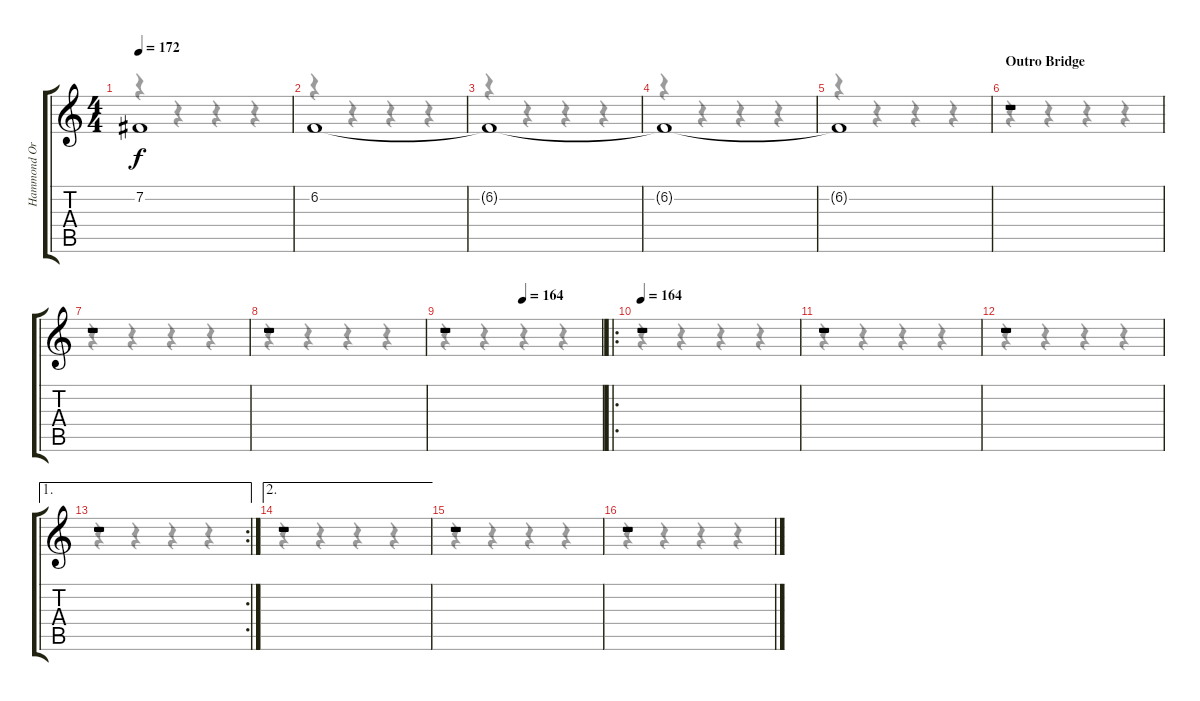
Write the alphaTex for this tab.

\track ("Hammond Organ" "Hammond Or") {instrument drawbarorgan}
\staff {score tabs}
\tuning (E4 B3 G3 D3 A2 E2) {hide}
\voice
\ts (4 4)
\tempo 172
\clef g2
\ks c
7.2.1{dy f} |
6.2.1 |
6.2{t}.1 |
6.2{t}.1 |
6.2{t}.1 |
\section ("" "Outro Bridge")
r.1 |
r.1 |
r.1 |
\tempo (164 0.5)
r.1 |
\ro
\tempo 164
r.1 |
r.1 |
r.1 |
\ae 1
\rc 2
r.1 |
\ae 2
r.1 |
r.1 |
r.1
\voice
\clef g2
\ottava regular
\simile none
\ks c
r.4{dy f} r.4 r.4 r.4 |
r.4 r.4 r.4 r.4 |
r.4 r.4 r.4 r.4 |
r.4 r.4 r.4 r.4 |
r.4 r.4 r.4 r.4 |
r.4 r.4 r.4 r.4 |
r.4 r.4 r.4 r.4 |
r.4 r.4 r.4 r.4 |
r.4 r.4 r.4 r.4 |
r.4 r.4 r.4 r.4 |
r.4 r.4 r.4 r.4 |
r.4 r.4 r.4 r.4 |
r.4 r.4 r.4 r.4 |
r.4 r.4 r.4 r.4 |
r.4 r.4 r.4 r.4 |
r.4 r.4 r.4 r.4
